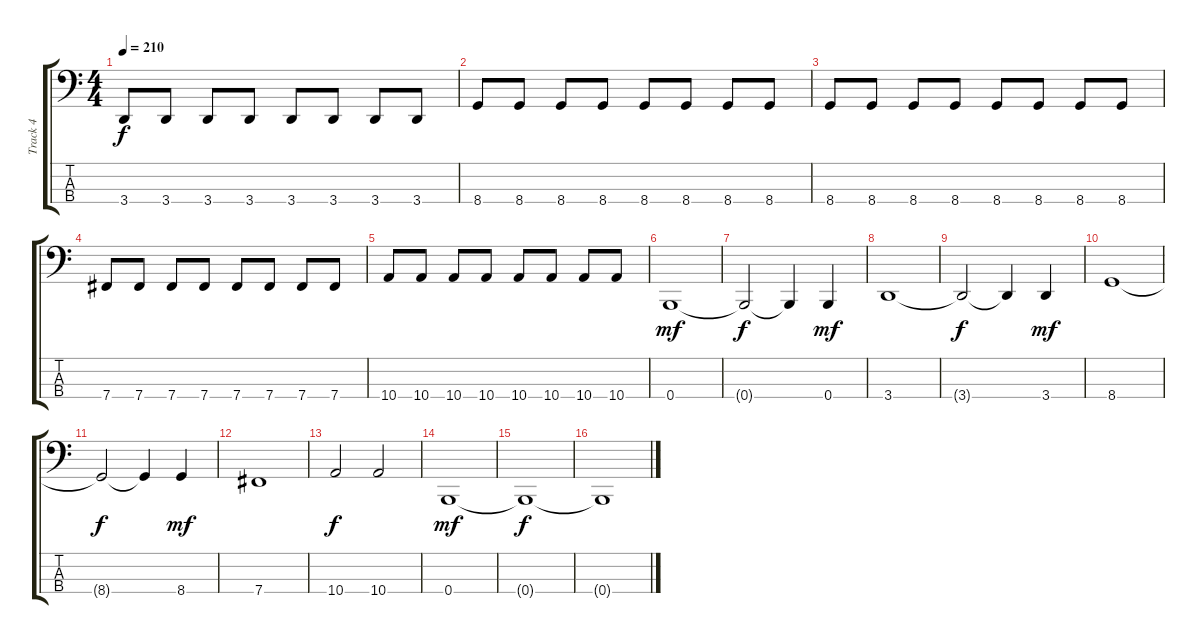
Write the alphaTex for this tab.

\track ("Track 4" "Track 4") {instrument electricbasspick}
\staff {score tabs}
\tuning (E2 B1 Gb1 B0) {hide}
\ts (4 4)
\tempo 210
\clef f4
\ks c
3.4.8{dy f} 3.4.8 3.4.8 3.4.8 3.4.8 3.4.8 3.4.8 3.4.8 |
8.4.8 8.4.8 8.4.8 8.4.8 8.4.8 8.4.8 8.4.8 8.4.8 |
8.4.8 8.4.8 8.4.8 8.4.8 8.4.8 8.4.8 8.4.8 8.4.8 |
7.4.8 7.4.8 7.4.8 7.4.8 7.4.8 7.4.8 7.4.8 7.4.8 |
10.4.8 10.4.8 10.4.8 10.4.8 10.4.8 10.4.8 10.4.8 10.4.8 |
0.4.1{dy mf} |
0.4{t}.2{dy f} 0.4{t}.4 0.4.4{dy mf} |
3.4.1 |
3.4{t}.2{dy f} 3.4{t}.4 3.4.4{dy mf} |
8.4.1 |
8.4{t}.2{dy f} 8.4{t}.4 8.4.4{dy mf} |
7.4.1 |
10.4.2{dy f} 10.4.2 |
0.4.1{dy mf} |
0.4{t}.1{dy f} |
0.4{t}.1{volume 0}
